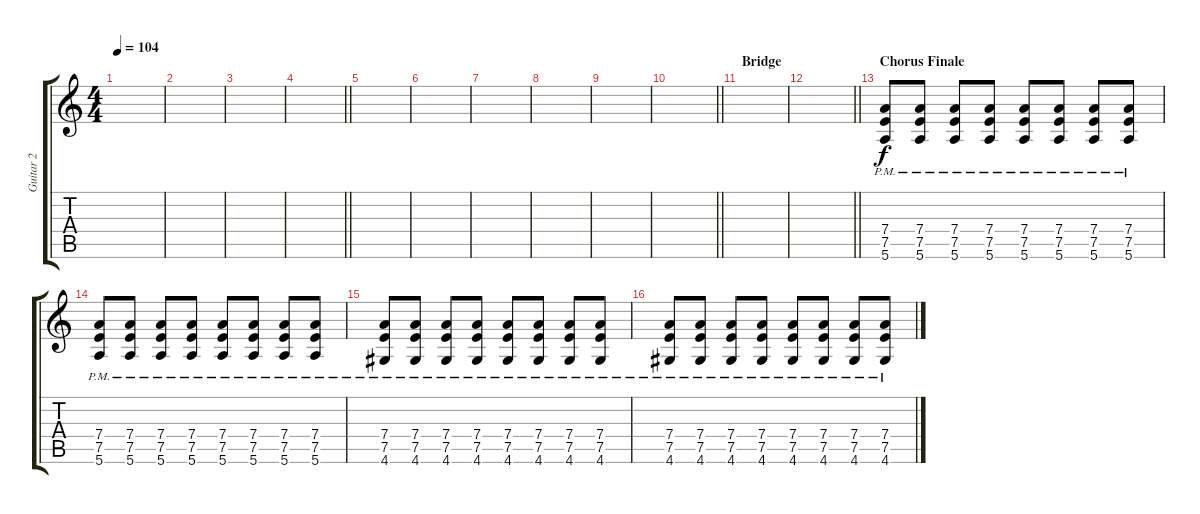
\track ("Guitar 2" "Guitar 2") {instrument electricguitarclean}
\staff {score tabs}
\tuning (E4 B3 G3 D3 A2 E2) {hide}
\ts (4 4)
\tempo 104
\clef g2
\ks c
|
|
|
\barLineRight lightlight
|
|
|
|
|
|
\barLineRight lightlight
|
\section ("" "Bridge")
|
\barLineRight lightlight
|
\section ("" "Chorus Finale")
(7.4{pm} 7.5{pm} 5.6{pm}).8{instrument overdrivenguitar} (7.4{pm} 7.5{pm} 5.6{pm}).8 (7.4{pm} 7.5{pm} 5.6{pm}).8 (7.4{pm} 7.5{pm} 5.6{pm}).8 (7.4{pm} 7.5{pm} 5.6{pm}).8 (7.4{pm} 7.5{pm} 5.6{pm}).8 (7.4{pm} 7.5{pm} 5.6{pm}).8 (7.4{pm} 7.5{pm} 5.6{pm}).8 |
(7.4{pm} 7.5{pm} 5.6{pm}).8 (7.4{pm} 7.5{pm} 5.6{pm}).8 (7.4{pm} 7.5{pm} 5.6{pm}).8 (7.4{pm} 7.5{pm} 5.6{pm}).8 (7.4{pm} 7.5{pm} 5.6{pm}).8 (7.4{pm} 7.5{pm} 5.6{pm}).8 (7.4{pm} 7.5{pm} 5.6{pm}).8 (7.4{pm} 7.5{pm} 5.6{pm}).8 |
(7.4{pm} 7.5{pm} 4.6{pm}).8 (7.4{pm} 7.5{pm} 4.6{pm}).8 (7.4{pm} 7.5{pm} 4.6{pm}).8 (7.4{pm} 7.5{pm} 4.6{pm}).8 (7.4{pm} 7.5{pm} 4.6{pm}).8 (7.4{pm} 7.5{pm} 4.6{pm}).8 (7.4{pm} 7.5{pm} 4.6{pm}).8 (7.4{pm} 7.5{pm} 4.6{pm}).8 |
(7.4{pm} 7.5{pm} 4.6{pm}).8 (7.4{pm} 7.5{pm} 4.6{pm}).8 (7.4{pm} 7.5{pm} 4.6{pm}).8 (7.4{pm} 7.5{pm} 4.6{pm}).8 (7.4{pm} 7.5{pm} 4.6{pm}).8 (7.4{pm} 7.5{pm} 4.6{pm}).8 (7.4{pm} 7.5{pm} 4.6{pm}).8 (7.4{pm} 7.5{pm} 4.6{pm}).8
